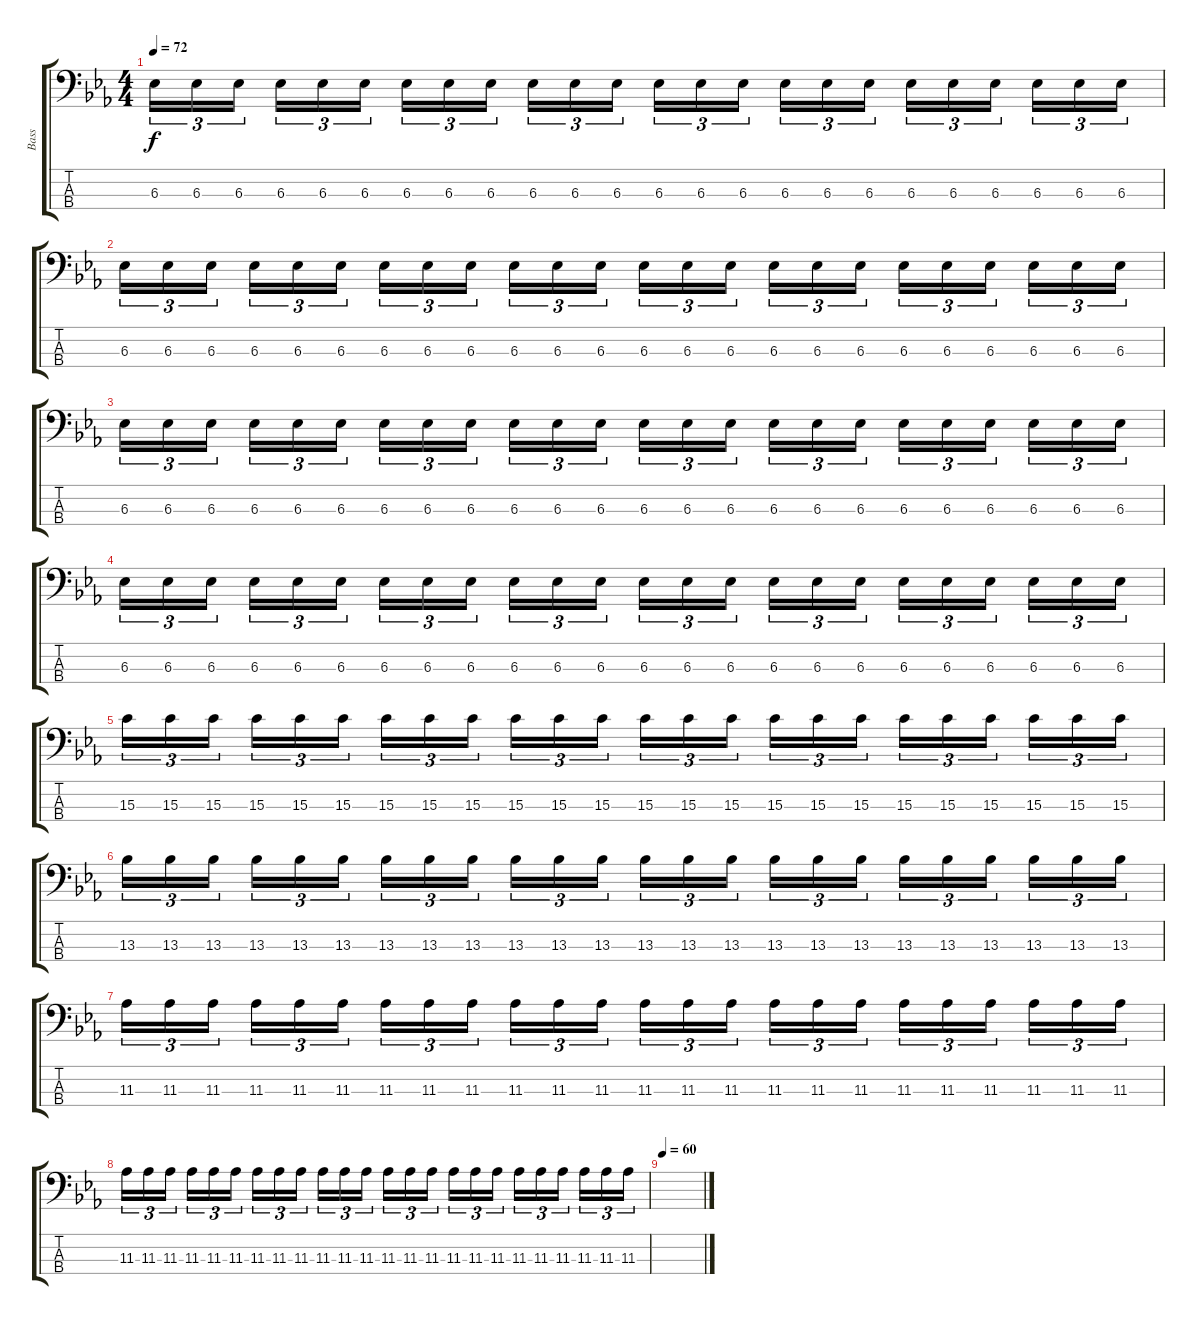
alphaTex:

\track ("Bass" "Bass") {instrument electricbassfinger}
\staff {score tabs}
\tuning (G2 D2 A1 E1) {hide}
\ts (4 4)
\tempo 72
\clef f4
\ks eb
6.3.16{tu (3 2) dy f} 6.3.16{tu (3 2)} 6.3.16{tu (3 2) beam splitsecondary} 6.3.16{tu (3 2)} 6.3.16{tu (3 2)} 6.3.16{tu (3 2)} 6.3.16{tu (3 2)} 6.3.16{tu (3 2)} 6.3.16{tu (3 2) beam splitsecondary} 6.3.16{tu (3 2)} 6.3.16{tu (3 2)} 6.3.16{tu (3 2)} 6.3.16{tu (3 2)} 6.3.16{tu (3 2)} 6.3.16{tu (3 2) beam splitsecondary} 6.3.16{tu (3 2)} 6.3.16{tu (3 2)} 6.3.16{tu (3 2)} 6.3.16{tu (3 2)} 6.3.16{tu (3 2)} 6.3.16{tu (3 2) beam splitsecondary} 6.3.16{tu (3 2)} 6.3.16{tu (3 2)} 6.3.16{tu (3 2)} |
6.3.16{tu (3 2)} 6.3.16{tu (3 2)} 6.3.16{tu (3 2) beam splitsecondary} 6.3.16{tu (3 2)} 6.3.16{tu (3 2)} 6.3.16{tu (3 2)} 6.3.16{tu (3 2)} 6.3.16{tu (3 2)} 6.3.16{tu (3 2) beam splitsecondary} 6.3.16{tu (3 2)} 6.3.16{tu (3 2)} 6.3.16{tu (3 2)} 6.3.16{tu (3 2)} 6.3.16{tu (3 2)} 6.3.16{tu (3 2) beam splitsecondary} 6.3.16{tu (3 2)} 6.3.16{tu (3 2)} 6.3.16{tu (3 2)} 6.3.16{tu (3 2)} 6.3.16{tu (3 2)} 6.3.16{tu (3 2) beam splitsecondary} 6.3.16{tu (3 2)} 6.3.16{tu (3 2)} 6.3.16{tu (3 2)} |
6.3.16{tu (3 2)} 6.3.16{tu (3 2)} 6.3.16{tu (3 2) beam splitsecondary} 6.3.16{tu (3 2)} 6.3.16{tu (3 2)} 6.3.16{tu (3 2)} 6.3.16{tu (3 2)} 6.3.16{tu (3 2)} 6.3.16{tu (3 2) beam splitsecondary} 6.3.16{tu (3 2)} 6.3.16{tu (3 2)} 6.3.16{tu (3 2)} 6.3.16{tu (3 2)} 6.3.16{tu (3 2)} 6.3.16{tu (3 2) beam splitsecondary} 6.3.16{tu (3 2)} 6.3.16{tu (3 2)} 6.3.16{tu (3 2)} 6.3.16{tu (3 2)} 6.3.16{tu (3 2)} 6.3.16{tu (3 2) beam splitsecondary} 6.3.16{tu (3 2)} 6.3.16{tu (3 2)} 6.3.16{tu (3 2)} |
6.3.16{tu (3 2)} 6.3.16{tu (3 2)} 6.3.16{tu (3 2) beam splitsecondary} 6.3.16{tu (3 2)} 6.3.16{tu (3 2)} 6.3.16{tu (3 2)} 6.3.16{tu (3 2)} 6.3.16{tu (3 2)} 6.3.16{tu (3 2) beam splitsecondary} 6.3.16{tu (3 2)} 6.3.16{tu (3 2)} 6.3.16{tu (3 2)} 6.3.16{tu (3 2)} 6.3.16{tu (3 2)} 6.3.16{tu (3 2) beam splitsecondary} 6.3.16{tu (3 2)} 6.3.16{tu (3 2)} 6.3.16{tu (3 2)} 6.3.16{tu (3 2)} 6.3.16{tu (3 2)} 6.3.16{tu (3 2) beam splitsecondary} 6.3.16{tu (3 2)} 6.3.16{tu (3 2)} 6.3.16{tu (3 2)} |
15.3.16{tu (3 2)} 15.3.16{tu (3 2)} 15.3.16{tu (3 2) beam splitsecondary} 15.3.16{tu (3 2)} 15.3.16{tu (3 2)} 15.3.16{tu (3 2)} 15.3.16{tu (3 2)} 15.3.16{tu (3 2)} 15.3.16{tu (3 2) beam splitsecondary} 15.3.16{tu (3 2)} 15.3.16{tu (3 2)} 15.3.16{tu (3 2)} 15.3.16{tu (3 2)} 15.3.16{tu (3 2)} 15.3.16{tu (3 2) beam splitsecondary} 15.3.16{tu (3 2)} 15.3.16{tu (3 2)} 15.3.16{tu (3 2)} 15.3.16{tu (3 2)} 15.3.16{tu (3 2)} 15.3.16{tu (3 2) beam splitsecondary} 15.3.16{tu (3 2)} 15.3.16{tu (3 2)} 15.3.16{tu (3 2)} |
13.3.16{tu (3 2)} 13.3.16{tu (3 2)} 13.3.16{tu (3 2) beam splitsecondary} 13.3.16{tu (3 2)} 13.3.16{tu (3 2)} 13.3.16{tu (3 2)} 13.3.16{tu (3 2)} 13.3.16{tu (3 2)} 13.3.16{tu (3 2) beam splitsecondary} 13.3.16{tu (3 2)} 13.3.16{tu (3 2)} 13.3.16{tu (3 2)} 13.3.16{tu (3 2)} 13.3.16{tu (3 2)} 13.3.16{tu (3 2) beam splitsecondary} 13.3.16{tu (3 2)} 13.3.16{tu (3 2)} 13.3.16{tu (3 2)} 13.3.16{tu (3 2)} 13.3.16{tu (3 2)} 13.3.16{tu (3 2) beam splitsecondary} 13.3.16{tu (3 2)} 13.3.16{tu (3 2)} 13.3.16{tu (3 2)} |
11.3.16{tu (3 2)} 11.3.16{tu (3 2)} 11.3.16{tu (3 2) beam splitsecondary} 11.3.16{tu (3 2)} 11.3.16{tu (3 2)} 11.3.16{tu (3 2)} 11.3.16{tu (3 2)} 11.3.16{tu (3 2)} 11.3.16{tu (3 2) beam splitsecondary} 11.3.16{tu (3 2)} 11.3.16{tu (3 2)} 11.3.16{tu (3 2)} 11.3.16{tu (3 2)} 11.3.16{tu (3 2)} 11.3.16{tu (3 2) beam splitsecondary} 11.3.16{tu (3 2)} 11.3.16{tu (3 2)} 11.3.16{tu (3 2)} 11.3.16{tu (3 2)} 11.3.16{tu (3 2)} 11.3.16{tu (3 2) beam splitsecondary} 11.3.16{tu (3 2)} 11.3.16{tu (3 2)} 11.3.16{tu (3 2)} |
11.3.16{tu (3 2)} 11.3.16{tu (3 2)} 11.3.16{tu (3 2) beam splitsecondary} 11.3.16{tu (3 2)} 11.3.16{tu (3 2)} 11.3.16{tu (3 2)} 11.3.16{tu (3 2)} 11.3.16{tu (3 2)} 11.3.16{tu (3 2) beam splitsecondary} 11.3.16{tu (3 2)} 11.3.16{tu (3 2)} 11.3.16{tu (3 2)} 11.3.16{tu (3 2)} 11.3.16{tu (3 2)} 11.3.16{tu (3 2) beam splitsecondary} 11.3.16{tu (3 2)} 11.3.16{tu (3 2)} 11.3.16{tu (3 2)} 11.3.16{tu (3 2)} 11.3.16{tu (3 2)} 11.3.16{tu (3 2) beam splitsecondary} 11.3.16{tu (3 2)} 11.3.16{tu (3 2)} 11.3.16{tu (3 2)} |
\tempo 60
